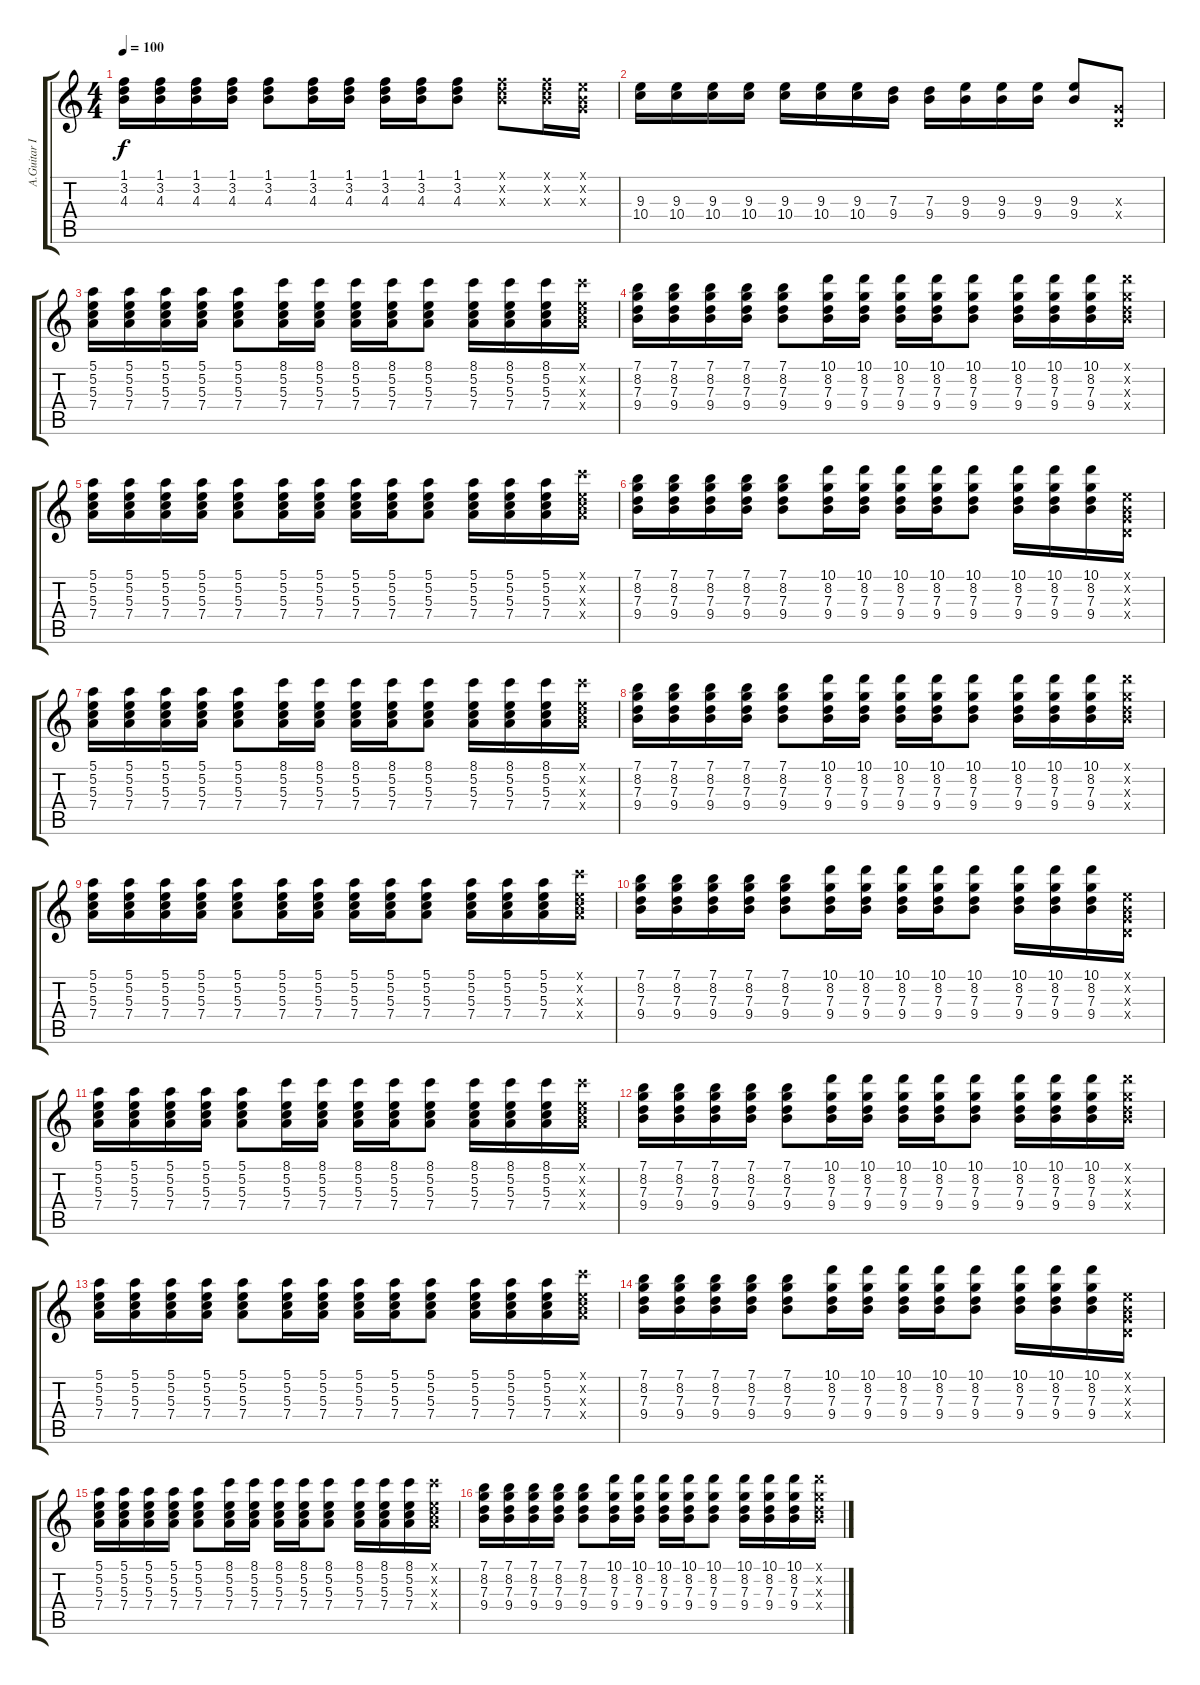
\track ("A.Guitar I" "A.Guitar I") {instrument acousticguitarsteel}
\staff {score tabs}
\tuning (E4 B3 G3 D3 A2 E2) {hide}
\ts (4 4)
\tempo 100
\clef g2
\ks c
(1.1 3.2 4.3).16{dy f} (1.1 3.2 4.3).16 (1.1 3.2 4.3).16 (1.1 3.2 4.3).16 (1.1 3.2 4.3).8 (1.1 3.2 4.3).16 (1.1 3.2 4.3).16 (1.1 3.2 4.3).16 (1.1 3.2 4.3).16 (1.1 3.2 4.3).8 (1.1{x} 3.2{x} 4.3{x}).8 (1.1{x} 3.2{x} 4.3{x}).16 (0.1{x} 0.2{x} 0.3{x}).16 |
(9.3 10.4).16 (9.3 10.4).16 (9.3 10.4).16 (9.3 10.4).16 (9.3 10.4).16 (9.3 10.4).16 (9.3 10.4).16 (7.3 9.4).16 (7.3 9.4).16 (9.3 9.4).16 (9.3 9.4).16 (9.3 9.4).16 (9.3 9.4).8 (0.3{x} 0.4{x}).8 |
(5.1 5.2 5.3 7.4).16 (5.1 5.2 5.3 7.4).16 (5.1 5.2 5.3 7.4).16 (5.1 5.2 5.3 7.4).16 (5.1 5.2 5.3 7.4).8 (8.1 5.2 5.3 7.4).16 (8.1 5.2 5.3 7.4).16 (8.1 5.2 5.3 7.4).16 (8.1 5.2 5.3 7.4).16 (8.1 5.2 5.3 7.4).8 (8.1 5.2 5.3 7.4).16 (8.1 5.2 5.3 7.4).16 (8.1 5.2 5.3 7.4).16 (8.1{x} 5.2{x} 5.3{x} 7.4{x}).16 |
(7.1 8.2 7.3 9.4).16 (7.1 8.2 7.3 9.4).16 (7.1 8.2 7.3 9.4).16 (7.1 8.2 7.3 9.4).16 (7.1 8.2 7.3 9.4).8 (10.1 8.2 7.3 9.4).16 (10.1 8.2 7.3 9.4).16 (10.1 8.2 7.3 9.4).16 (10.1 8.2 7.3 9.4).16 (10.1 8.2 7.3 9.4).8 (10.1 8.2 7.3 9.4).16 (10.1 8.2 7.3 9.4).16 (10.1 8.2 7.3 9.4).16 (10.1{x} 8.2{x} 7.3{x} 9.4{x}).16 |
(5.1 5.2 5.3 7.4).16 (5.1 5.2 5.3 7.4).16 (5.1 5.2 5.3 7.4).16 (5.1 5.2 5.3 7.4).16 (5.1 5.2 5.3 7.4).8 (5.1 5.2 5.3 7.4).16 (5.1 5.2 5.3 7.4).16 (5.1 5.2 5.3 7.4).16 (5.1 5.2 5.3 7.4).16 (5.1 5.2 5.3 7.4).8 (5.1 5.2 5.3 7.4).16 (5.1 5.2 5.3 7.4).16 (5.1 5.2 5.3 7.4).16 (8.1{x} 5.2{x} 5.3{x} 7.4{x}).16 |
(7.1 8.2 7.3 9.4).16 (7.1 8.2 7.3 9.4).16 (7.1 8.2 7.3 9.4).16 (7.1 8.2 7.3 9.4).16 (7.1 8.2 7.3 9.4).8 (10.1 8.2 7.3 9.4).16 (10.1 8.2 7.3 9.4).16 (10.1 8.2 7.3 9.4).16 (10.1 8.2 7.3 9.4).16 (10.1 8.2 7.3 9.4).8 (10.1 8.2 7.3 9.4).16 (10.1 8.2 7.3 9.4).16 (10.1 8.2 7.3 9.4).16 (0.1{x} 0.2{x} 0.3{x} 0.4{x}).16 |
(5.1 5.2 5.3 7.4).16 (5.1 5.2 5.3 7.4).16 (5.1 5.2 5.3 7.4).16 (5.1 5.2 5.3 7.4).16 (5.1 5.2 5.3 7.4).8 (8.1 5.2 5.3 7.4).16 (8.1 5.2 5.3 7.4).16 (8.1 5.2 5.3 7.4).16 (8.1 5.2 5.3 7.4).16 (8.1 5.2 5.3 7.4).8 (8.1 5.2 5.3 7.4).16 (8.1 5.2 5.3 7.4).16 (8.1 5.2 5.3 7.4).16 (8.1{x} 5.2{x} 5.3{x} 7.4{x}).16 |
(7.1 8.2 7.3 9.4).16 (7.1 8.2 7.3 9.4).16 (7.1 8.2 7.3 9.4).16 (7.1 8.2 7.3 9.4).16 (7.1 8.2 7.3 9.4).8 (10.1 8.2 7.3 9.4).16 (10.1 8.2 7.3 9.4).16 (10.1 8.2 7.3 9.4).16 (10.1 8.2 7.3 9.4).16 (10.1 8.2 7.3 9.4).8 (10.1 8.2 7.3 9.4).16 (10.1 8.2 7.3 9.4).16 (10.1 8.2 7.3 9.4).16 (10.1{x} 8.2{x} 7.3{x} 9.4{x}).16 |
(5.1 5.2 5.3 7.4).16 (5.1 5.2 5.3 7.4).16 (5.1 5.2 5.3 7.4).16 (5.1 5.2 5.3 7.4).16 (5.1 5.2 5.3 7.4).8 (5.1 5.2 5.3 7.4).16 (5.1 5.2 5.3 7.4).16 (5.1 5.2 5.3 7.4).16 (5.1 5.2 5.3 7.4).16 (5.1 5.2 5.3 7.4).8 (5.1 5.2 5.3 7.4).16 (5.1 5.2 5.3 7.4).16 (5.1 5.2 5.3 7.4).16 (8.1{x} 5.2{x} 5.3{x} 7.4{x}).16 |
(7.1 8.2 7.3 9.4).16 (7.1 8.2 7.3 9.4).16 (7.1 8.2 7.3 9.4).16 (7.1 8.2 7.3 9.4).16 (7.1 8.2 7.3 9.4).8 (10.1 8.2 7.3 9.4).16 (10.1 8.2 7.3 9.4).16 (10.1 8.2 7.3 9.4).16 (10.1 8.2 7.3 9.4).16 (10.1 8.2 7.3 9.4).8 (10.1 8.2 7.3 9.4).16 (10.1 8.2 7.3 9.4).16 (10.1 8.2 7.3 9.4).16 (0.1{x} 0.2{x} 0.3{x} 0.4{x}).16 |
(5.1 5.2 5.3 7.4).16 (5.1 5.2 5.3 7.4).16 (5.1 5.2 5.3 7.4).16 (5.1 5.2 5.3 7.4).16 (5.1 5.2 5.3 7.4).8 (8.1 5.2 5.3 7.4).16 (8.1 5.2 5.3 7.4).16 (8.1 5.2 5.3 7.4).16 (8.1 5.2 5.3 7.4).16 (8.1 5.2 5.3 7.4).8 (8.1 5.2 5.3 7.4).16 (8.1 5.2 5.3 7.4).16 (8.1 5.2 5.3 7.4).16 (8.1{x} 5.2{x} 5.3{x} 7.4{x}).16 |
(7.1 8.2 7.3 9.4).16 (7.1 8.2 7.3 9.4).16 (7.1 8.2 7.3 9.4).16 (7.1 8.2 7.3 9.4).16 (7.1 8.2 7.3 9.4).8 (10.1 8.2 7.3 9.4).16 (10.1 8.2 7.3 9.4).16 (10.1 8.2 7.3 9.4).16 (10.1 8.2 7.3 9.4).16 (10.1 8.2 7.3 9.4).8 (10.1 8.2 7.3 9.4).16 (10.1 8.2 7.3 9.4).16 (10.1 8.2 7.3 9.4).16 (10.1{x} 8.2{x} 7.3{x} 9.4{x}).16 |
(5.1 5.2 5.3 7.4).16 (5.1 5.2 5.3 7.4).16 (5.1 5.2 5.3 7.4).16 (5.1 5.2 5.3 7.4).16 (5.1 5.2 5.3 7.4).8 (5.1 5.2 5.3 7.4).16 (5.1 5.2 5.3 7.4).16 (5.1 5.2 5.3 7.4).16 (5.1 5.2 5.3 7.4).16 (5.1 5.2 5.3 7.4).8 (5.1 5.2 5.3 7.4).16 (5.1 5.2 5.3 7.4).16 (5.1 5.2 5.3 7.4).16 (8.1{x} 5.2{x} 5.3{x} 7.4{x}).16 |
(7.1 8.2 7.3 9.4).16 (7.1 8.2 7.3 9.4).16 (7.1 8.2 7.3 9.4).16 (7.1 8.2 7.3 9.4).16 (7.1 8.2 7.3 9.4).8 (10.1 8.2 7.3 9.4).16 (10.1 8.2 7.3 9.4).16 (10.1 8.2 7.3 9.4).16 (10.1 8.2 7.3 9.4).16 (10.1 8.2 7.3 9.4).8 (10.1 8.2 7.3 9.4).16 (10.1 8.2 7.3 9.4).16 (10.1 8.2 7.3 9.4).16 (0.1{x} 0.2{x} 0.3{x} 0.4{x}).16 |
(5.1 5.2 5.3 7.4).16 (5.1 5.2 5.3 7.4).16 (5.1 5.2 5.3 7.4).16 (5.1 5.2 5.3 7.4).16 (5.1 5.2 5.3 7.4).8 (8.1 5.2 5.3 7.4).16 (8.1 5.2 5.3 7.4).16 (8.1 5.2 5.3 7.4).16 (8.1 5.2 5.3 7.4).16 (8.1 5.2 5.3 7.4).8 (8.1 5.2 5.3 7.4).16 (8.1 5.2 5.3 7.4).16 (8.1 5.2 5.3 7.4).16 (8.1{x} 5.2{x} 5.3{x} 7.4{x}).16 |
(7.1 8.2 7.3 9.4).16 (7.1 8.2 7.3 9.4).16 (7.1 8.2 7.3 9.4).16 (7.1 8.2 7.3 9.4).16 (7.1 8.2 7.3 9.4).8 (10.1 8.2 7.3 9.4).16 (10.1 8.2 7.3 9.4).16 (10.1 8.2 7.3 9.4).16 (10.1 8.2 7.3 9.4).16 (10.1 8.2 7.3 9.4).8 (10.1 8.2 7.3 9.4).16 (10.1 8.2 7.3 9.4).16 (10.1 8.2 7.3 9.4).16 (10.1{x} 8.2{x} 7.3{x} 9.4{x}).16
